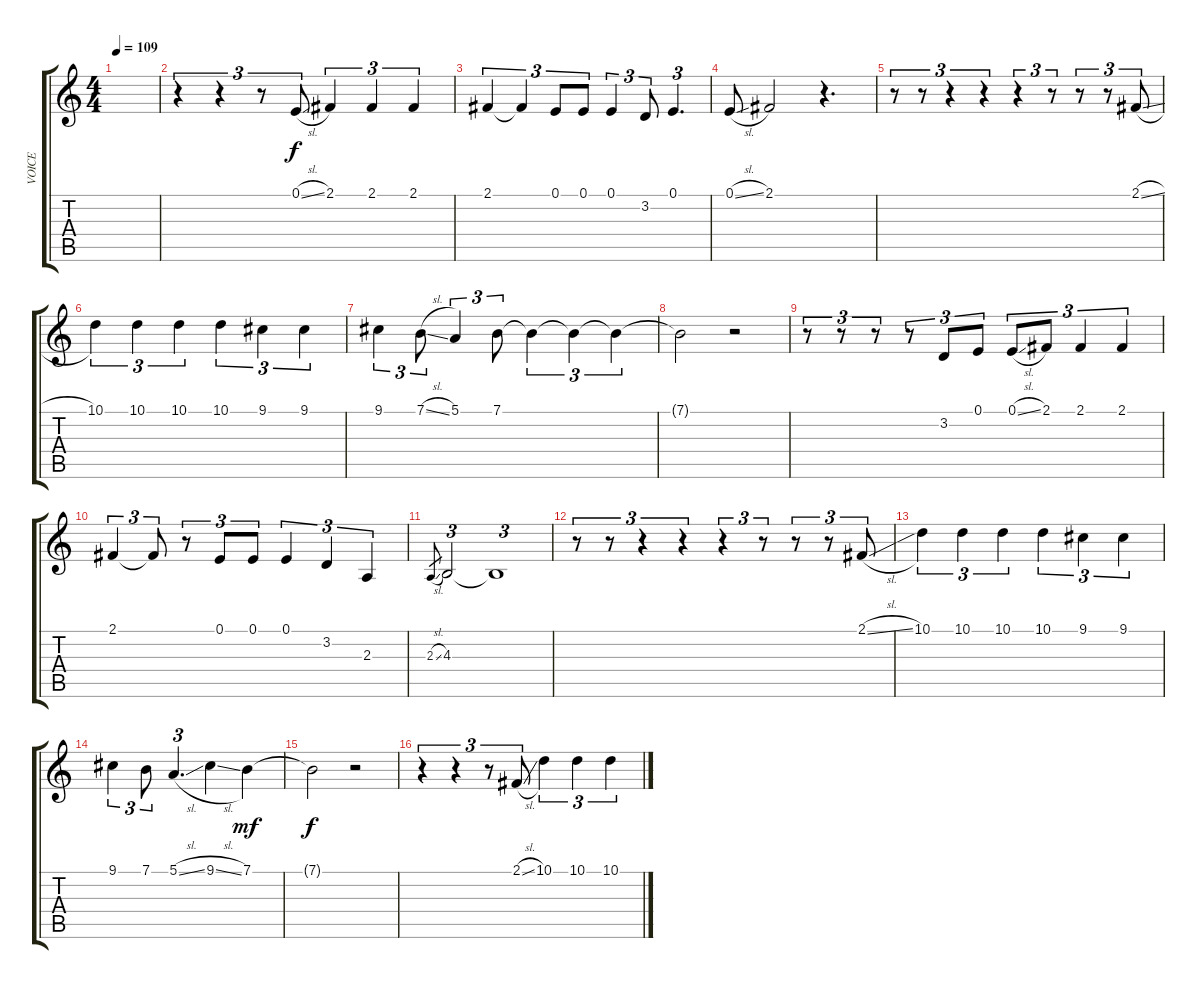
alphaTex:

\track ("VOICE" "VOICE") {instrument flute}
\staff {score tabs}
\tuning (E4 B3 G3 D3 A2 E2) {hide}
\ts (4 4)
\tempo 109
\clef g2
\ks c
|
r.4{tu (3 2)} r.4{tu (3 2)} r.8{tu (3 2)} 0.1{sl}.8{tu (3 2)} 2.1.4{tu (3 2)} 2.1.4{tu (3 2)} 2.1.4{tu (3 2)} |
2.1.4{tu (3 2)} 2.1{t}.4{tu (3 2)} 0.1.8{tu (3 2)} 0.1.8{tu (3 2)} 0.1.4{tu (3 2)} 3.2.8{tu (3 2)} 0.1.4{d tu (3 2)} |
0.1{sl}.8 2.1.2 r.4{d} |
r.8{tu (3 2)} r.8{tu (3 2)} r.4{tu (3 2)} r.4{tu (3 2)} r.4{tu (3 2)} r.8{tu (3 2)} r.8{tu (3 2)} r.8{tu (3 2)} 2.1{sl}.8{tu (3 2)} |
10.1.4{tu (3 2)} 10.1.4{tu (3 2)} 10.1.4{tu (3 2)} 10.1.4{tu (3 2)} 9.1.4{tu (3 2)} 9.1.4{tu (3 2)} |
9.1.4{tu (3 2)} 7.1{sl}.8{tu (3 2)} 5.1.4{tu (3 2)} 7.1.8{tu (3 2)} 7.1{t}.4{tu (3 2)} 7.1{t}.4{tu (3 2)} 7.1{t}.4{tu (3 2)} |
7.1{t}.2 r.2 |
r.8{tu (3 2)} r.8{tu (3 2)} r.8{tu (3 2)} r.8{tu (3 2)} 3.2.8{tu (3 2)} 0.1.8{tu (3 2)} 0.1{sl}.8{tu (3 2)} 2.1.8{tu (3 2)} 2.1.4{tu (3 2)} 2.1.4{tu (3 2)} |
2.1.4{tu (3 2)} 2.1{t}.8{tu (3 2)} r.8{tu (3 2)} 0.1.8{tu (3 2)} 0.1.8{tu (3 2)} 0.1.4{tu (3 2)} 3.2.4{tu (3 2)} 2.3.4{tu (3 2)} |
2.3{sl}.8{gr} 4.3.2{tu (3 2)} 4.3{t}.1{tu (3 2)} |
r.8{tu (3 2)} r.8{tu (3 2)} r.4{tu (3 2)} r.4{tu (3 2)} r.4{tu (3 2)} r.8{tu (3 2)} r.8{tu (3 2)} r.8{tu (3 2)} 2.1{sl}.8{tu (3 2)} |
10.1.4{tu (3 2)} 10.1.4{tu (3 2)} 10.1.4{tu (3 2)} 10.1.4{tu (3 2)} 9.1.4{tu (3 2)} 9.1.4{tu (3 2)} |
9.1.4{tu (3 2)} 7.1.8{tu (3 2)} 5.1{sl}.4{d tu (3 2)} 9.1{sl}.4 7.1.4{dy mf} |
7.1{t}.2{dy f} r.2 |
r.4{tu (3 2)} r.4{tu (3 2)} r.8{tu (3 2)} 2.1{sl}.8{tu (3 2)} 10.1.4{tu (3 2)} 10.1.4{tu (3 2)} 10.1.4{tu (3 2)}
